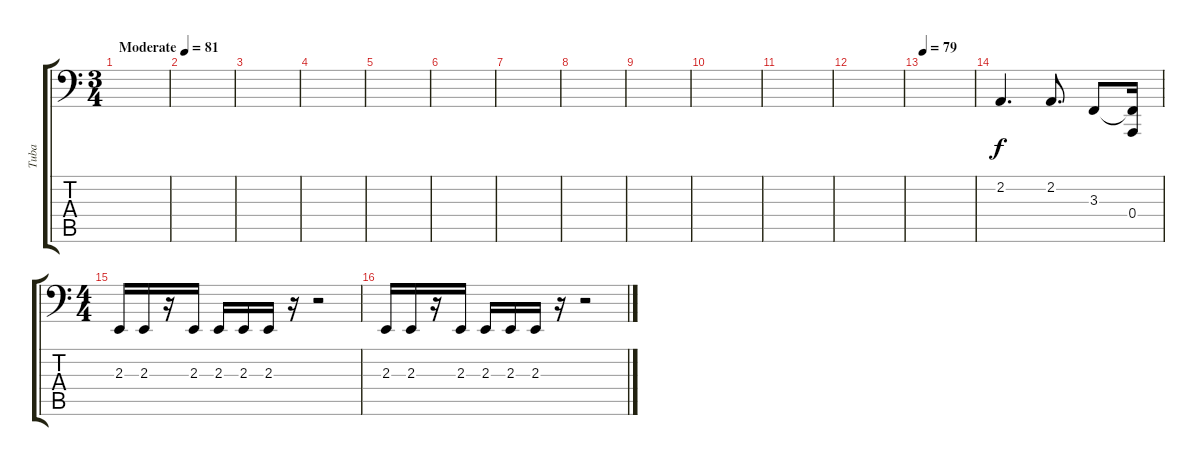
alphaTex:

\track ("Tuba" "Tuba") {instrument tuba}
\staff {score tabs}
\tuning (C3 G2 D2 A1 E1 B0) {hide}
\ts (3 4)
\tempo (81 "Moderate")
\clef f4
\ks c
|
|
|
|
|
|
|
|
|
|
|
|
\tempo 79
|
2.2.4{d} 2.2.8{d} 3.3.8 (3.3{t} 0.4).16 |
\ts (4 4)
2.3.16 2.3.16 r.16 2.3.16 2.3.16 2.3.16 2.3.16 r.16 r.2 |
2.3.16 2.3.16 r.16 2.3.16 2.3.16 2.3.16 2.3.16 r.16 r.2{volume 6}
